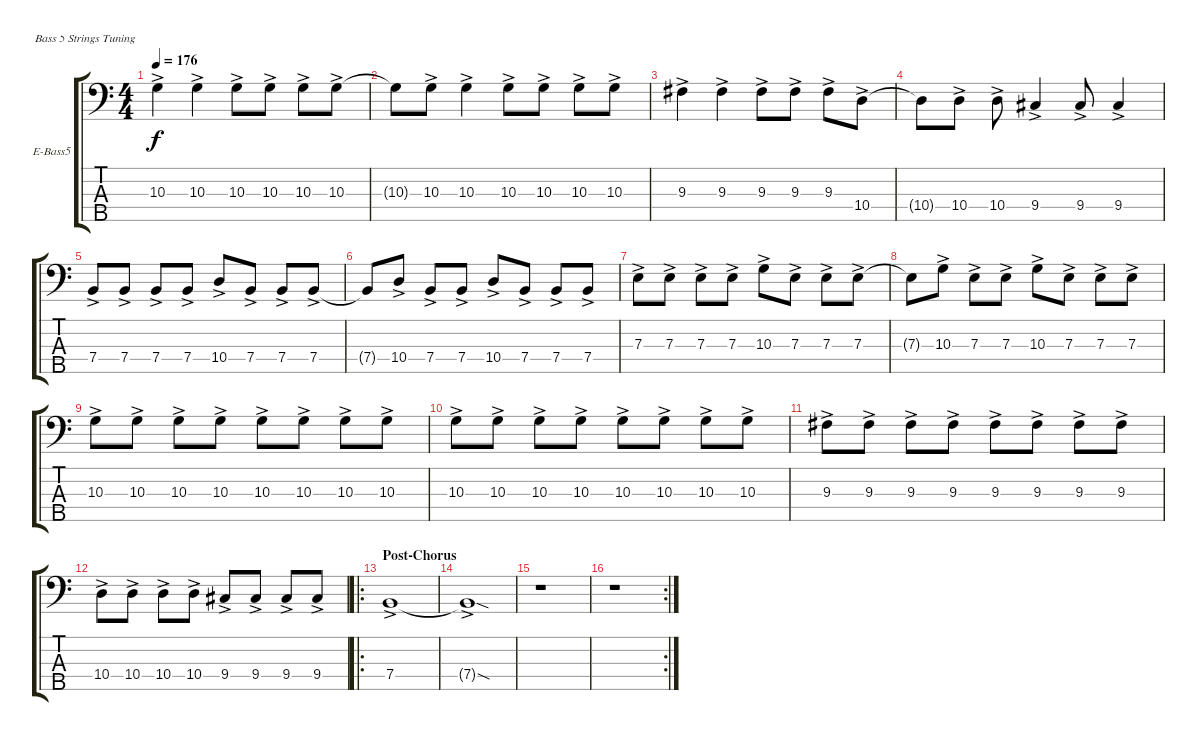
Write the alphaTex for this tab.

\defaultSystemsLayout 4
\bracketExtendMode groupsimilarinstruments
\firstSystemTrackNameOrientation horizontal
\otherSystemsTrackNameOrientation horizontal
\track ("Вит" "E-Bass5") {instrument electricbassfinger}
\staff {score tabs}
\tuning (G2 D2 A1 E1 B0)
\ts (4 4)
\tempo 176
\clef f4
\scale
0.333333
\ks c
10.3{ac}.4{dy f} 10.3{ac}.4 10.3{ac}.8 10.3{ac}.8 10.3{ac}.8 10.3{ac}.8 |
\scale
0.333333 10.3{t}.8 10.3{ac}.8 10.3{ac}.4 10.3{ac}.8 10.3{ac}.8 10.3{ac}.8 10.3{ac}.8 |
\scale
0.333333 9.3{ac}.4 9.3{ac}.4 9.3{ac}.8 9.3{ac}.8 9.3{ac}.8 10.4{ac}.8 |
\scale
0.333333 10.4{t}.8 10.4{ac}.8 10.4{ac}.8 9.4{ac}.4 9.4{ac}.8 9.4{ac}.4 |
\scale
0.333333 7.4{ac}.8 7.4{ac}.8 7.4{ac}.8 7.4{ac}.8 10.4{ac}.8 7.4{ac}.8 7.4{ac}.8 7.4{ac}.8 |
\scale
0.333333 7.4{t}.8 10.4{ac}.8 7.4{ac}.8 7.4{ac}.8 10.4{ac}.8 7.4{ac}.8 7.4{ac}.8 7.4{ac}.8 |
\scale
0.333333 7.3{ac}.8 7.3{ac}.8 7.3{ac}.8 7.3{ac}.8 10.3{ac}.8 7.3{ac}.8 7.3{ac}.8 7.3{ac}.8 |
\scale
0.333333 7.3{t}.8 10.3{ac}.8 7.3{ac}.8 7.3{ac}.8 10.3{ac}.8 7.3{ac}.8 7.3{ac}.8 7.3{ac}.8 |
\scale
0.333333 10.3{ac}.8 10.3{ac}.8 10.3{ac}.8 10.3{ac}.8 10.3{ac}.8 10.3{ac}.8 10.3{ac}.8 10.3{ac}.8 |
\scale
0.333333 10.3{ac}.8 10.3{ac}.8 10.3{ac}.8 10.3{ac}.8 10.3{ac}.8 10.3{ac}.8 10.3{ac}.8 10.3{ac}.8 |
\scale
0.333333 9.3{ac}.8 9.3{ac}.8 9.3{ac}.8 9.3{ac}.8 9.3{ac}.8 9.3{ac}.8 9.3{ac}.8 9.3{ac}.8 |
\scale
0.303922 10.4{ac}.8 10.4{ac}.8 10.4{ac}.8 10.4{ac}.8 9.4{ac}.8 9.4{ac}.8 9.4{ac}.8 9.4{ac}.8 |
\ro
\section ("" "Post-Chorus")
\scale
0.362745 7.4{ac}.1 |
\scale
0.333333 7.4{sod ac t}.1 |
r.1 |
\rc 2
r.1
